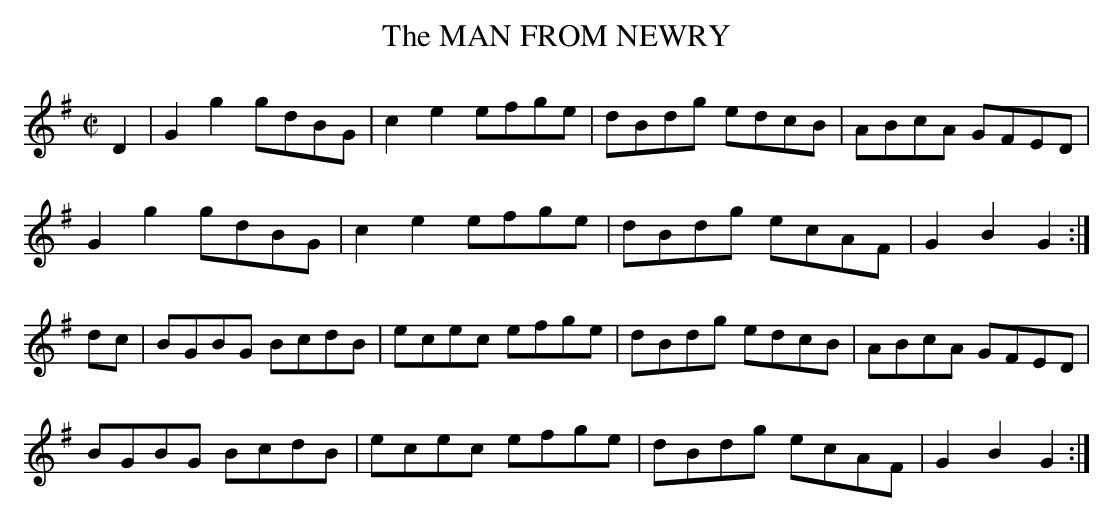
X:1
T:MAN FROM NEWRY, The
M:C| % source 2/4
L:1/8 % source 1/16
K:G
D2|G2g2 gdBG|c2e2 efge|dBdg edcB|ABcA GFED|
G2g2 gdBG|c2e2 efge|dBdg ecAF|G2B2 G2:|
dc|BGBG BcdB|ecec efge|dBdg edcB|ABcA GFED|
BGBG BcdB|ecec efge|dBdg ecAF|G2B2 G2:|
